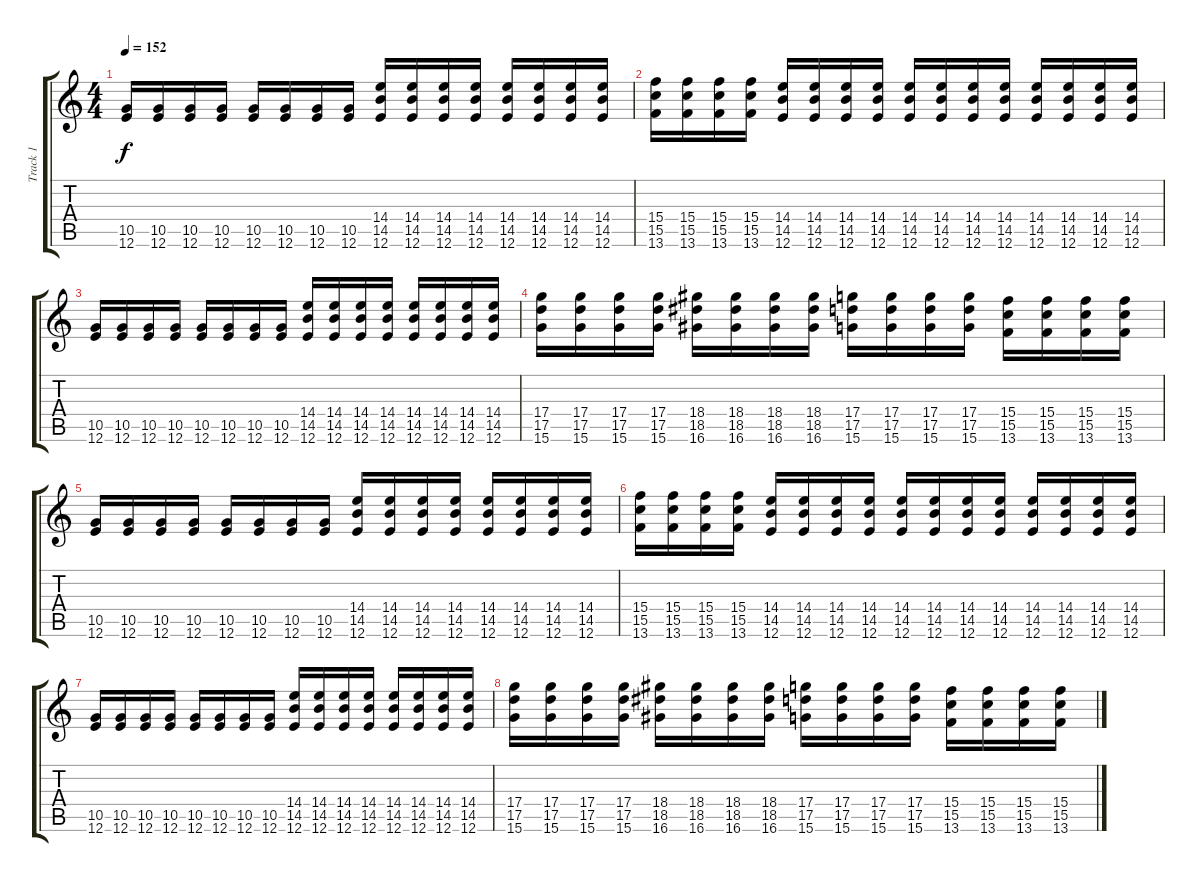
\track ("Track 1" "Track 1") {instrument distortionguitar}
\staff {score tabs}
\tuning (E4 B3 G3 D3 A2 E2) {hide}
\ts (4 4)
\tempo 152
\clef g2
\ks c
(10.5 12.6).16{dy f} (10.5 12.6).16 (10.5 12.6).16 (10.5 12.6).16 (10.5 12.6).16 (10.5 12.6).16 (10.5 12.6).16 (10.5 12.6).16 (14.4 14.5 12.6).16 (14.4 14.5 12.6).16 (14.4 14.5 12.6).16 (14.4 14.5 12.6).16 (14.4 14.5 12.6).16 (14.4 14.5 12.6).16 (14.4 14.5 12.6).16 (14.4 14.5 12.6).16 |
(15.4 15.5 13.6).16 (15.4 15.5 13.6).16 (15.4 15.5 13.6).16 (15.4 15.5 13.6).16 (14.4 14.5 12.6).16 (14.4 14.5 12.6).16 (14.4 14.5 12.6).16 (14.4 14.5 12.6).16 (14.4 14.5 12.6).16 (14.4 14.5 12.6).16 (14.4 14.5 12.6).16 (14.4 14.5 12.6).16 (14.4 14.5 12.6).16 (14.4 14.5 12.6).16 (14.4 14.5 12.6).16 (14.4 14.5 12.6).16 |
(10.5 12.6).16 (10.5 12.6).16 (10.5 12.6).16 (10.5 12.6).16 (10.5 12.6).16 (10.5 12.6).16 (10.5 12.6).16 (10.5 12.6).16 (14.4 14.5 12.6).16 (14.4 14.5 12.6).16 (14.4 14.5 12.6).16 (14.4 14.5 12.6).16 (14.4 14.5 12.6).16 (14.4 14.5 12.6).16 (14.4 14.5 12.6).16 (14.4 14.5 12.6).16 |
(17.4 17.5 15.6).16 (17.4 17.5 15.6).16 (17.4 17.5 15.6).16 (17.4 17.5 15.6).16 (18.4 18.5 16.6).16 (18.4 18.5 16.6).16 (18.4 18.5 16.6).16 (18.4 18.5 16.6).16 (17.4 17.5 15.6).16 (17.4 17.5 15.6).16 (17.4 17.5 15.6).16 (17.4 17.5 15.6).16 (15.4 15.5 13.6).16 (15.4 15.5 13.6).16 (15.4 15.5 13.6).16 (15.4 15.5 13.6).16 |
(10.5 12.6).16 (10.5 12.6).16 (10.5 12.6).16 (10.5 12.6).16 (10.5 12.6).16 (10.5 12.6).16 (10.5 12.6).16 (10.5 12.6).16 (14.4 14.5 12.6).16 (14.4 14.5 12.6).16 (14.4 14.5 12.6).16 (14.4 14.5 12.6).16 (14.4 14.5 12.6).16 (14.4 14.5 12.6).16 (14.4 14.5 12.6).16 (14.4 14.5 12.6).16 |
(15.4 15.5 13.6).16 (15.4 15.5 13.6).16 (15.4 15.5 13.6).16 (15.4 15.5 13.6).16 (14.4 14.5 12.6).16 (14.4 14.5 12.6).16 (14.4 14.5 12.6).16 (14.4 14.5 12.6).16 (14.4 14.5 12.6).16 (14.4 14.5 12.6).16 (14.4 14.5 12.6).16 (14.4 14.5 12.6).16 (14.4 14.5 12.6).16 (14.4 14.5 12.6).16 (14.4 14.5 12.6).16 (14.4 14.5 12.6).16 |
(10.5 12.6).16 (10.5 12.6).16 (10.5 12.6).16 (10.5 12.6).16 (10.5 12.6).16 (10.5 12.6).16 (10.5 12.6).16 (10.5 12.6).16 (14.4 14.5 12.6).16 (14.4 14.5 12.6).16 (14.4 14.5 12.6).16 (14.4 14.5 12.6).16 (14.4 14.5 12.6).16 (14.4 14.5 12.6).16 (14.4 14.5 12.6).16 (14.4 14.5 12.6).16 |
(17.4 17.5 15.6).16 (17.4 17.5 15.6).16 (17.4 17.5 15.6).16 (17.4 17.5 15.6).16 (18.4 18.5 16.6).16 (18.4 18.5 16.6).16 (18.4 18.5 16.6).16 (18.4 18.5 16.6).16 (17.4 17.5 15.6).16 (17.4 17.5 15.6).16 (17.4 17.5 15.6).16 (17.4 17.5 15.6).16 (15.4 15.5 13.6).16 (15.4 15.5 13.6).16 (15.4 15.5 13.6).16 (15.4 15.5 13.6).16
